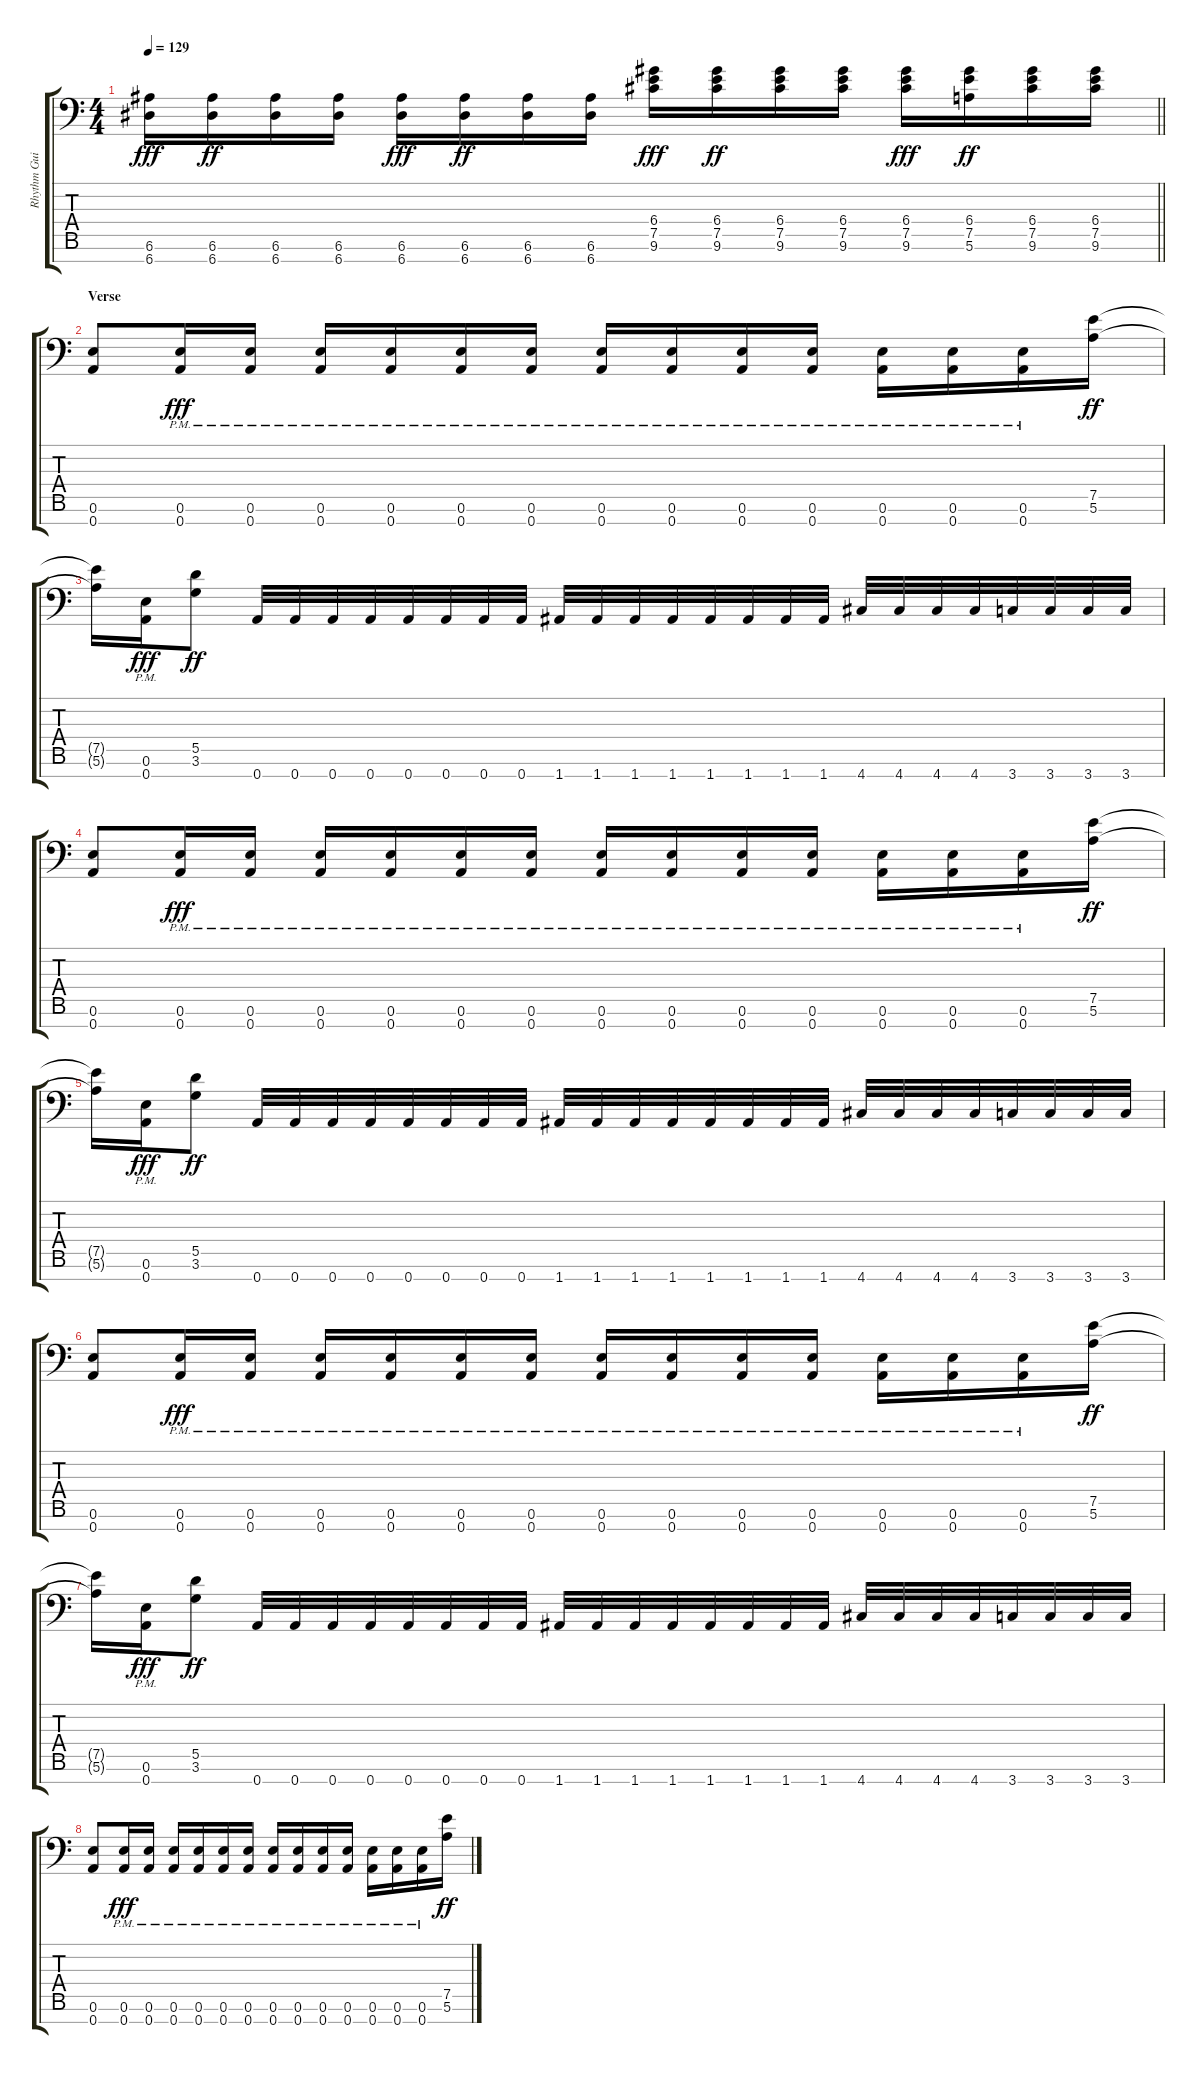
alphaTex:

\track ("Rhythm Guitar 1" "Rhythm Gui") {instrument distortionguitar}
\staff {score tabs}
\tuning (E4 B3 G3 D3 A2 E2 A1) {hide}
\ts (4 4)
\tempo 129
\clef f4
\barLineRight lightlight
\ks c
(6.6 6.7).16{dy fff} (6.6 6.7).16{dy ff} (6.6 6.7).16 (6.6 6.7).16 (6.6 6.7).16{dy fff} (6.6 6.7).16{dy ff} (6.6 6.7).16 (6.6 6.7).16 (6.4 7.5 9.6).16{dy fff} (6.4 7.5 9.6).16{dy ff} (6.4 7.5 9.6).16 (6.4 7.5 9.6).16 (6.4 7.5 9.6).16{dy fff} (6.4 7.5 5.6).16{dy ff} (6.4 7.5 9.6).16 (6.4 7.5 9.6).16 |
\section ("" "Verse")
(0.6 0.7).8 (0.6{pm} 0.7{pm}).16{dy fff} (0.6{pm} 0.7{pm}).16 (0.6{pm} 0.7{pm}).16 (0.6{pm} 0.7{pm}).16 (0.6{pm} 0.7{pm}).16 (0.6{pm} 0.7{pm}).16 (0.6{pm} 0.7{pm}).16 (0.6{pm} 0.7{pm}).16 (0.6{pm} 0.7{pm}).16 (0.6{pm} 0.7{pm}).16 (0.6{pm} 0.7{pm}).16 (0.6{pm} 0.7{pm}).16 (0.6{pm} 0.7{pm}).16 (7.5 5.6).16{dy ff} |
(7.5{t} 5.6{t}).16 (0.6{pm} 0.7{pm}).16{dy fff} (5.5 3.6).8{dy ff} 0.7.32 0.7.32 0.7.32 0.7.32 0.7.32 0.7.32 0.7.32 0.7.32 1.7.32 1.7.32 1.7.32 1.7.32 1.7.32 1.7.32 1.7.32 1.7.32 4.7.32 4.7.32 4.7.32 4.7.32 3.7.32 3.7.32 3.7.32 3.7.32 |
(0.6 0.7).8 (0.6{pm} 0.7{pm}).16{dy fff} (0.6{pm} 0.7{pm}).16 (0.6{pm} 0.7{pm}).16 (0.6{pm} 0.7{pm}).16 (0.6{pm} 0.7{pm}).16 (0.6{pm} 0.7{pm}).16 (0.6{pm} 0.7{pm}).16 (0.6{pm} 0.7{pm}).16 (0.6{pm} 0.7{pm}).16 (0.6{pm} 0.7{pm}).16 (0.6{pm} 0.7{pm}).16 (0.6{pm} 0.7{pm}).16 (0.6{pm} 0.7{pm}).16 (7.5 5.6).16{dy ff} |
(7.5{t} 5.6{t}).16 (0.6{pm} 0.7{pm}).16{dy fff} (5.5 3.6).8{dy ff} 0.7.32 0.7.32 0.7.32 0.7.32 0.7.32 0.7.32 0.7.32 0.7.32 1.7.32 1.7.32 1.7.32 1.7.32 1.7.32 1.7.32 1.7.32 1.7.32 4.7.32 4.7.32 4.7.32 4.7.32 3.7.32 3.7.32 3.7.32 3.7.32 |
(0.6 0.7).8 (0.6{pm} 0.7{pm}).16{dy fff} (0.6{pm} 0.7{pm}).16 (0.6{pm} 0.7{pm}).16 (0.6{pm} 0.7{pm}).16 (0.6{pm} 0.7{pm}).16 (0.6{pm} 0.7{pm}).16 (0.6{pm} 0.7{pm}).16 (0.6{pm} 0.7{pm}).16 (0.6{pm} 0.7{pm}).16 (0.6{pm} 0.7{pm}).16 (0.6{pm} 0.7{pm}).16 (0.6{pm} 0.7{pm}).16 (0.6{pm} 0.7{pm}).16 (7.5 5.6).16{dy ff} |
(7.5{t} 5.6{t}).16 (0.6{pm} 0.7{pm}).16{dy fff} (5.5 3.6).8{dy ff} 0.7.32 0.7.32 0.7.32 0.7.32 0.7.32 0.7.32 0.7.32 0.7.32 1.7.32 1.7.32 1.7.32 1.7.32 1.7.32 1.7.32 1.7.32 1.7.32 4.7.32 4.7.32 4.7.32 4.7.32 3.7.32 3.7.32 3.7.32 3.7.32 |
(0.6 0.7).8 (0.6{pm} 0.7{pm}).16{dy fff} (0.6{pm} 0.7{pm}).16 (0.6{pm} 0.7{pm}).16 (0.6{pm} 0.7{pm}).16 (0.6{pm} 0.7{pm}).16 (0.6{pm} 0.7{pm}).16 (0.6{pm} 0.7{pm}).16 (0.6{pm} 0.7{pm}).16 (0.6{pm} 0.7{pm}).16 (0.6{pm} 0.7{pm}).16 (0.6{pm} 0.7{pm}).16 (0.6{pm} 0.7{pm}).16 (0.6{pm} 0.7{pm}).16 (7.5 5.6).16{dy ff}
